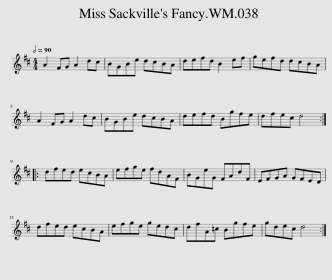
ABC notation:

X:1
L:1/8
Q:1/2=90
M:4/4
I:linebreak $
K:D
V:1 treble
V:1
 A2 FG A2 dc | BGBe dcBA | defd B2 ef | gefd dcBA |$ A2 FG A2 dc | %5
 BGBe dcBA | defd Bgfe | dfec d4 ::$ dfed ecBA | efge fdAF | %10
 BGeG FAdF | EFGA GFED |$ dfed ecBA | efge gedc | dfA=c Bgfe | %15
 gdec d4 :| %16
